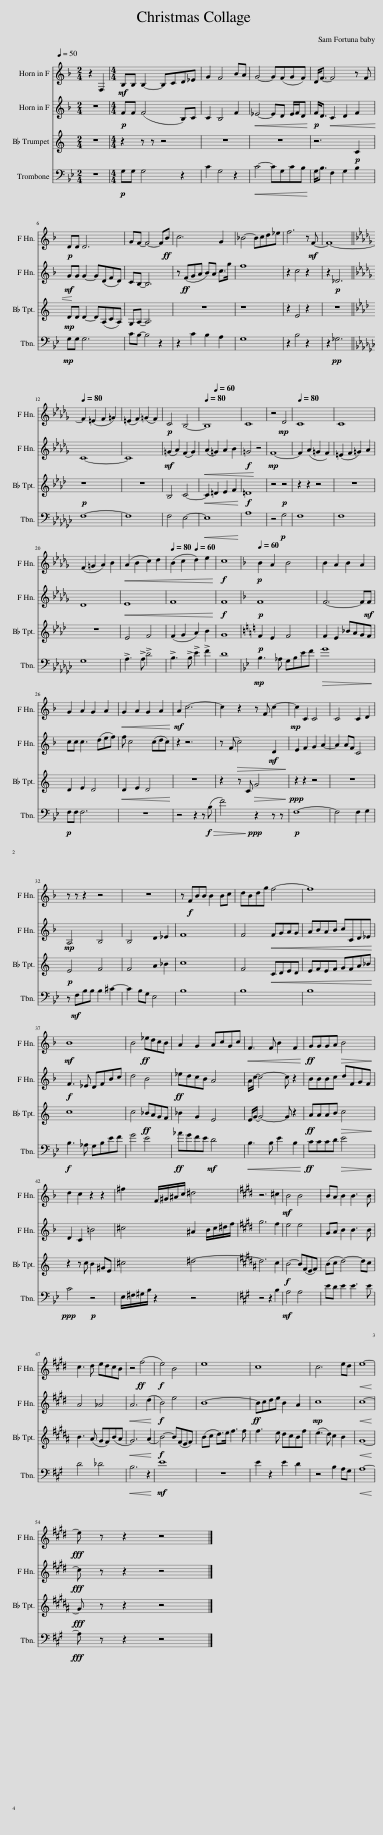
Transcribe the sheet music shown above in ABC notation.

X:1
%%score 1 2 3 4
L:1/8
Q:1/4=50
M:2/4
I:linebreak $
K:Bb
V:1 treble transpose=-7
V:2 treble transpose=-7
V:3 treble transpose=-2
V:4 bass
V:1
[K:F] z2 F,2 |[M:4/4]!mf! B,B, B,2- B,CD_E | G2 F4 BA | G4- G(FGF) | D<F- F4 z F |$ %5
!p! DD D6 | GF- F4- F!ff!B | c6 G2 | _B4- Bcd_e | f6 z!mf! F- | %10
 F8- ||$[K:Db][Q:1/4=80] F2 (=E2 F2 =G2) | (=E2 F2) (=G2 F2) |!p! C4 B,4- |[Q:1/4=80] B,8[Q:1/4=60] | %15
 C8 | z4!mp! D4 |[Q:1/4=80] C8 | C8 |$ (F2 =G2 A2) B2 | %20
!<(! (A2 B2 c2) d2 |[Q:1/4=80] (B2 c2[Q:1/4=60] d2) e2!<)! |!f! c8 |[K:F][Q:1/4=60]!p! B2 A2 B4 | B2 A2 B2 A2 |$ %25
 G2 A2 G2 A2 |!<(! G2 A2 G2 A2!<)! |!mf! A2 c6- | c2 z2 z F c2- |!mp! c2 C2 C4 | %30
 C4 C2 D2 |$ z z z2 z4 | z8 | z!f! FBB B2 Bc | dBdg f4- | %35
 f8 |$!mf! B8 | B4!ff! _edcB | A2 G2 AcGc |!<(! F3 F B2 F2!<)! | %40
!ff! GGGA!>(! B4!>)! |$ d2 c2 z2 z2 | ^f2 F/^G/^A/c/ ^d4 |[K:E] z6 ^c2 |!mf! B4 B4 | %45
 BA B2 B3 B |$ c3 d edcB | z4!ff! (f4 |!f! e4) B4 | e8 | %50
 c8 | c6 ed |!<(! e8-!<)! |$!fff! e z z2 z4 |] %54
V:2
[K:F] z4 |[M:4/4]!p! FF (F4 B,)C | C2 B,4 F2 |!<(! _E4- ED E/F/D!<)! |!p! F<D!<(! C2 D2 F2 |$ %5
!mf! G!<)!G G2- G(DFD) | CB,- B,6 | z!ff! (FGA B)A c>g | f8 | z2 c4 z2 | %10
 z2!p! _D6 ||$[K:Db] C8- | C8 |!mf! (=G2 A2) (F2 G2) |!<(! (A2 =G2) A2 B2 | %15
!f! =G4!<)! z4 |!mp! F8- | F2 (A2 =G2 F2) | (=E2 F2 =G2) A2 |$ D8 | %20
!<(! E8 | F8!<)! |!f! F8 |[K:F]!p! F8 | F6- F!mf!F |$ %25
 cc c3 (def) | f c4 (cdc) | z2 z6 | z (F!>(! c4)!mf! D2!>)! | E2 F2 G2 A2- | %30
 A2 AF C4 |$!mp! A,4 B,4 | B,4 D2 _E2 | F8 | F4!<(! FGAG | %35
 ABAB cCD_E!<)! |$!f! F3 _E DFBc | d4 B4 |!ff! _edcB A4 | A/c/- c4- c z2 | %40
 BBBc dFGF |$ D2 C2 =B4 | ^c4 ^A2 B/c/^d/f/ |[K:E] g6 f2 | e4 e4 | %45
 GA B2 B3 B |$ A4 _A4 |!<(! A6 (d2!<)! |!f! B4) e4 | B8- | %50
!ff! Bcde B2 A2 |!mp! c8 |!<(! c8-!<)! |$!fff! c z z2 z4 |] %54
V:3
[K:C] z4 |[M:4/4] z2 z z z4 | z8 | z8 | z6!p! C2 |$ %5
!mp! DD D2- D(A,CA,) | G,A,- A,6 | z8 | z8 | z2 E4 z2 | %10
 z8 ||$[K:Ab]!p! z8 | z8 | B,4 C4- |!<(! C2 =D2 E2 F2!<)! | %15
!f! =D8 | z4!p! z4 | z2 z2 z4 | z8 |$ z8 | %20
 E4 F4 | (F2 G2 A2) B2 | G8 |[K:C]!p! F2 E2 F4 | F2 E2 _BAGF |$ %25
 D2 E2 D4 |!<(! D2 E2 D4!<)! | z8 | z2 z C!>(! G4!>)! |!ppp! z2 z2 z4 | %30
 z8 |$!p! E4 F4 | F4 A2 _B2 | c8 | F4!<(! CDED | %35
 EFEF GFA_B!<)! |$ c8 | c4!ff! _BAGF | _B2 G2 E4 | E/G/- G4- G z2 | %40
!ff! AAAB!>(! c4!>)! |$ z2 z c B2 ^GE | ^c4 ^d4- |[K:B] d6 c2 |!f! B4- B(FEF) | %45
 (Bc d4-) dc |$ B3 (A GF)(BA |!<(! G6) (A2!<)! |!f! B4-) B(FEF) | (Bc d>)e f3 f | %50
 f3 e dcBf | (e3 d) c2 B2 |!<(! G8-!<)! |$!fff! G z z2 z4 |] %54
V:4
 z4 |[M:4/4]!p! G,G, G,4 z2 | C2 G,4 z2 |!<(! C4- CG,CB,!<)! | G,<B, F,2 G,2 B,2 |$ %5
!mp! G,G, G,6 | CB,- B,4 z2 | z2 C2 B,2 A,2 | G,8 | z2 B,4 z2 | %10
 z2!pp! _G,6 ||$[K:Gb] F,8- | F,8 | F,4 E,4- |!<(! E,8!<)! | %15
 A,8 | z4!p! G,4 | F,8 | F,8 |$ G,8 | %20
 !>!A,3 !>!A, !>!D4 | !>!B,3 !>!B, !>!E2 !>!F2 | D8 |[K:Bb]!mp! B,3 _A, G,B,EF |!>(! G8!>)! |$ %25
!p! F,F, F,6 | z8 | z4 z2 z!f!!>(! (B, | F4)!>)!!ppp! z2 z z |!p! F,8- | %30
 F,4 F,2 G,2 |$ z!mf! F,B,B, B,2 ^C2- | C2 B,G, E,4 | B,8 | B,8 | %35
 B,8 |$!f! B,3 _A, G,B,EF | G4 E4 |!ff! _AGFE!mf! D4 |!<(! B,3 B, E2 B,2!<)! | %40
!ff! CCCD!>(! E4!>)! |$!ppp! C4!p! z4 | E,/^F,/^G,/B,/ z2 z4 |[K:A] z4 z2 B,2 |!mf! A,4 A,4 | %45
 ED E2 E3 E |$ D4 _D4 |!<(! B,6 z2!<)! |!mf! E8 | z8 | %50
 E2 z2 E2 D2 | z4 B,2 A,G, |!<(! A,8-!<)! |$!fff! A, z z2 z4 |] %54
